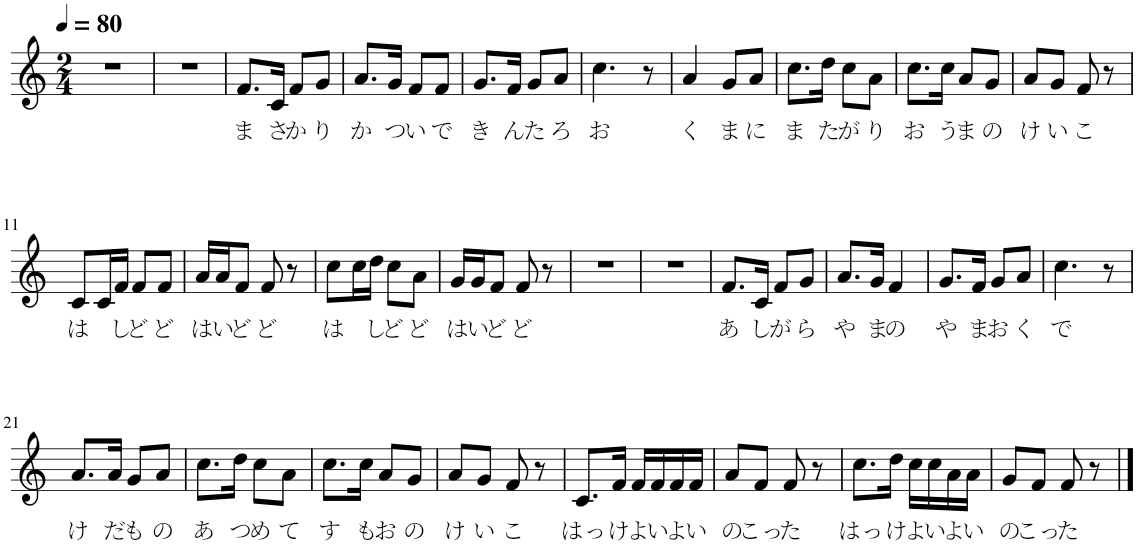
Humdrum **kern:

**kern	**text
*part1	*part1
*staff1	*staff1
*I"ピアノ	*
*clefG2	*
*k[]	*
*M2/4	*
*MM80	*
=1	=1
2r	.
=2	=2
2r	.
=3	=3
!	!LO:LY:b
8.f/L	ま
!	!LO:LY:b
16c/Jk	さ
!	!LO:LY:b
8f/L	か
!	!LO:LY:b
8g/J	り
=4	=4
!	!LO:LY:b
8.a/L	か
!	!LO:LY:b
16g/Jk	つ
!	!LO:LY:b
8f/L	い
!	!LO:LY:b
8f/J	で
=5	=5
!	!LO:LY:b
8.g/L	き
!	!LO:LY:b
16f/Jk	ん
!	!LO:LY:b
8g/L	た
!	!LO:LY:b
8a/J	ろ
=6	=6
!	!LO:LY:b
4.cc\	お
8r	.
=7	=7
!	!LO:LY:b
4a/	く
!	!LO:LY:b
8g/L	ま
!	!LO:LY:b
8a/J	に
=8	=8
!	!LO:LY:b
8.cc\L	ま
!	!LO:LY:b
16dd\Jk	た
!	!LO:LY:b
8cc\L	が
!	!LO:LY:b
8a\J	り
=9	=9
!	!LO:LY:b
8.cc\L	お
!	!LO:LY:b
16cc\Jk	う
!	!LO:LY:b
8a/L	ま
!	!LO:LY:b
8g/J	の
=10	=10
!	!LO:LY:b
8a/L	け
!	!LO:LY:b
8g/J	い
!	!LO:LY:b
8f/	こ
8r	.
!!LO:LB:g=z
=11	=11
!	!LO:LY:b
8c/L	は
16c/L	.
!	!LO:LY:b
16f/JJ	し
!	!LO:LY:b
8f/L	ど
!	!LO:LY:b
8f/J	ど
=12	=12
!	!LO:LY:b
16a/LL	は
!	!LO:LY:b
16a/J	い
!	!LO:LY:b
8f/J	ど
!	!LO:LY:b
8f/	ど
8r	.
=13	=13
!	!LO:LY:b
8cc\L	は
16cc\L	.
!	!LO:LY:b
16dd\JJ	し
!	!LO:LY:b
8cc\L	ど
!	!LO:LY:b
8a\J	ど
=14	=14
!	!LO:LY:b
16g/LL	は
!	!LO:LY:b
16g/J	い
!	!LO:LY:b
8f/J	ど
!	!LO:LY:b
8f/	ど
8r	.
=15	=15
2r	.
=16	=16
2r	.
=17	=17
!	!LO:LY:b
8.f/L	あ
!	!LO:LY:b
16c/Jk	し
!	!LO:LY:b
8f/L	が
!	!LO:LY:b
8g/J	ら
=18	=18
!	!LO:LY:b
8.a/L	や
!	!LO:LY:b
16g/Jk	ま
!	!LO:LY:b
4f/	の
=19	=19
!	!LO:LY:b
8.g/L	や
!	!LO:LY:b
16f/Jk	ま
!	!LO:LY:b
8g/L	お
!	!LO:LY:b
8a/J	く
=20	=20
!	!LO:LY:b
4.cc\	で
8r	.
!!LO:LB:g=z
=21	=21
!	!LO:LY:b
8.a/L	け
!	!LO:LY:b
16a/Jk	だ
!	!LO:LY:b
8g/L	も
!	!LO:LY:b
8a/J	の
=22	=22
!	!LO:LY:b
8.cc\L	あ
!	!LO:LY:b
16dd\Jk	つ
!	!LO:LY:b
8cc\L	め
!	!LO:LY:b
8a\J	て
=23	=23
!	!LO:LY:b
8.cc\L	す
!	!LO:LY:b
16cc\Jk	も
!	!LO:LY:b
8a/L	お
!	!LO:LY:b
8g/J	の
=24	=24
!	!LO:LY:b
8a/L	け
!	!LO:LY:b
8g/J	い
!	!LO:LY:b
8f/	こ
8r	.
=25	=25
!	!LO:LY:b
8.c/L	はっ
!	!LO:LY:b
16f/Jk	け
!	!LO:LY:b
16f/LL	よ
!	!LO:LY:b
16f/	い
!	!LO:LY:b
16f/	よ
!	!LO:LY:b
16f/JJ	い
=26	=26
!	!LO:LY:b
8a/L	の
!	!LO:LY:b
8f/J	こっ
!	!LO:LY:b
8f/	た
8r	.
=27	=27
!	!LO:LY:b
8.cc\L	はっ
!	!LO:LY:b
16dd\Jk	け
!	!LO:LY:b
16cc\LL	よ
!	!LO:LY:b
16cc\	い
!	!LO:LY:b
16a\	よ
!	!LO:LY:b
16a\JJ	い
=28	=28
!	!LO:LY:b
8g/L	の
!	!LO:LY:b
8f/J	こっ
!	!LO:LY:b
8f/	た
8r	.
==	==
*-	*-
